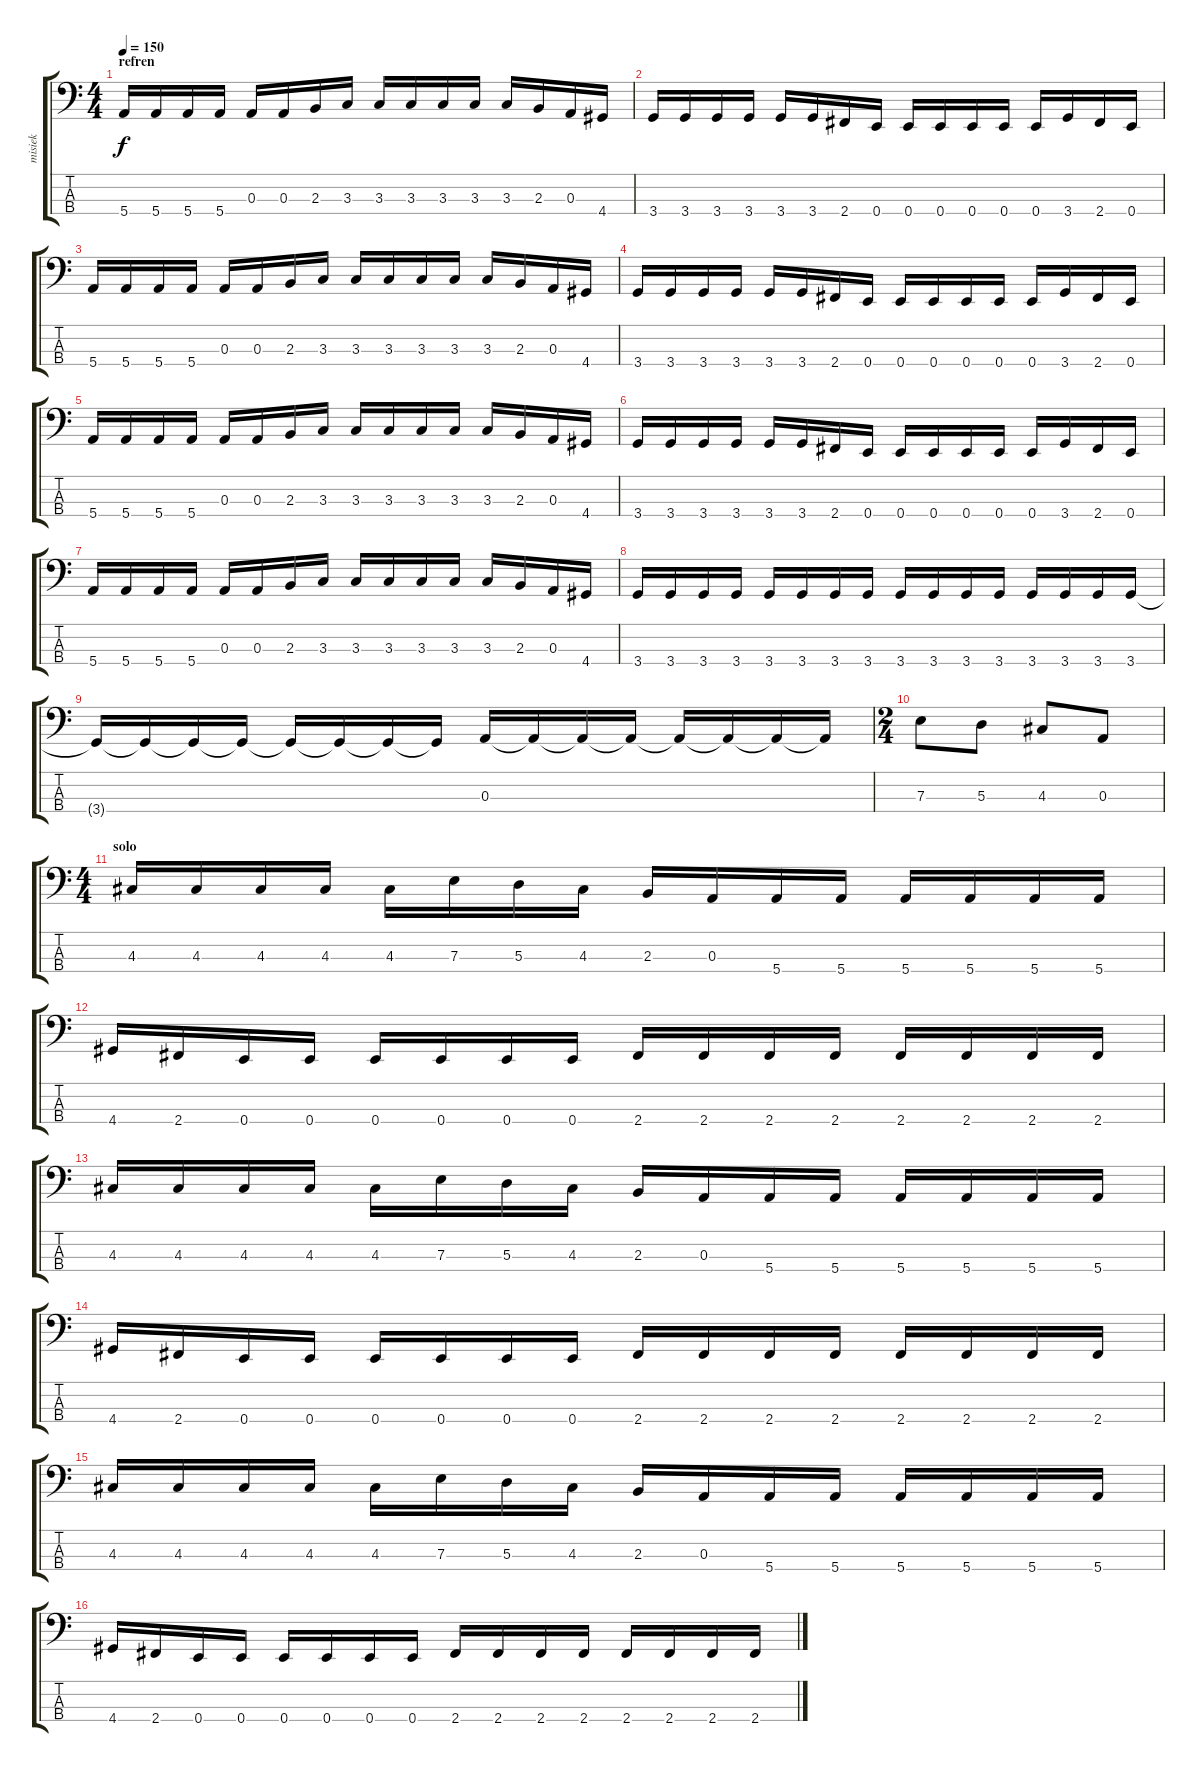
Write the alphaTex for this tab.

\track ("misiek" "misiek") {instrument electricbasspick}
\staff {score tabs}
\tuning (G2 D2 A1 E1) {hide}
\ts (4 4)
\section ("" "refren")
\tempo 150
\clef f4
\ks c
5.4.16{dy f} 5.4.16 5.4.16 5.4.16 0.3.16 0.3.16 2.3.16 3.3.16 3.3.16 3.3.16 3.3.16 3.3.16 3.3.16 2.3.16 0.3.16 4.4.16 |
3.4.16 3.4.16 3.4.16 3.4.16 3.4.16 3.4.16 2.4.16 0.4.16 0.4.16 0.4.16 0.4.16 0.4.16 0.4.16 3.4.16 2.4.16 0.4.16 |
5.4.16 5.4.16 5.4.16 5.4.16 0.3.16 0.3.16 2.3.16 3.3.16 3.3.16 3.3.16 3.3.16 3.3.16 3.3.16 2.3.16 0.3.16 4.4.16 |
3.4.16 3.4.16 3.4.16 3.4.16 3.4.16 3.4.16 2.4.16 0.4.16 0.4.16 0.4.16 0.4.16 0.4.16 0.4.16 3.4.16 2.4.16 0.4.16 |
5.4.16 5.4.16 5.4.16 5.4.16 0.3.16 0.3.16 2.3.16 3.3.16 3.3.16 3.3.16 3.3.16 3.3.16 3.3.16 2.3.16 0.3.16 4.4.16 |
3.4.16 3.4.16 3.4.16 3.4.16 3.4.16 3.4.16 2.4.16 0.4.16 0.4.16 0.4.16 0.4.16 0.4.16 0.4.16 3.4.16 2.4.16 0.4.16 |
5.4.16 5.4.16 5.4.16 5.4.16 0.3.16 0.3.16 2.3.16 3.3.16 3.3.16 3.3.16 3.3.16 3.3.16 3.3.16 2.3.16 0.3.16 4.4.16 |
3.4.16 3.4.16 3.4.16 3.4.16 3.4.16 3.4.16 3.4.16 3.4.16 3.4.16 3.4.16 3.4.16 3.4.16 3.4.16 3.4.16 3.4.16 3.4.16 |
3.4{t}.16 3.4{t}.16 3.4{t}.16 3.4{t}.16 3.4{t}.16 3.4{t}.16 3.4{t}.16 3.4{t}.16 0.3.16 0.3{t}.16 0.3{t}.16 0.3{t}.16 0.3{t}.16 0.3{t}.16 0.3{t}.16 0.3{t}.16 |
\ts (2 4)
7.3.8 5.3.8 4.3.8 0.3.8 |
\ts (4 4)
\section ("" "solo")
4.3.16 4.3.16 4.3.16 4.3.16 4.3.16 7.3.16 5.3.16 4.3.16 2.3.16 0.3.16 5.4.16 5.4.16 5.4.16 5.4.16 5.4.16 5.4.16 |
4.4.16 2.4.16 0.4.16 0.4.16 0.4.16 0.4.16 0.4.16 0.4.16 2.4.16 2.4.16 2.4.16 2.4.16 2.4.16 2.4.16 2.4.16 2.4.16 |
4.3.16 4.3.16 4.3.16 4.3.16 4.3.16 7.3.16 5.3.16 4.3.16 2.3.16 0.3.16 5.4.16 5.4.16 5.4.16 5.4.16 5.4.16 5.4.16 |
4.4.16 2.4.16 0.4.16 0.4.16 0.4.16 0.4.16 0.4.16 0.4.16 2.4.16 2.4.16 2.4.16 2.4.16 2.4.16 2.4.16 2.4.16 2.4.16 |
4.3.16 4.3.16 4.3.16 4.3.16 4.3.16 7.3.16 5.3.16 4.3.16 2.3.16 0.3.16 5.4.16 5.4.16 5.4.16 5.4.16 5.4.16 5.4.16 |
4.4.16 2.4.16 0.4.16 0.4.16 0.4.16 0.4.16 0.4.16 0.4.16 2.4.16 2.4.16 2.4.16 2.4.16 2.4.16 2.4.16 2.4.16 2.4.16
